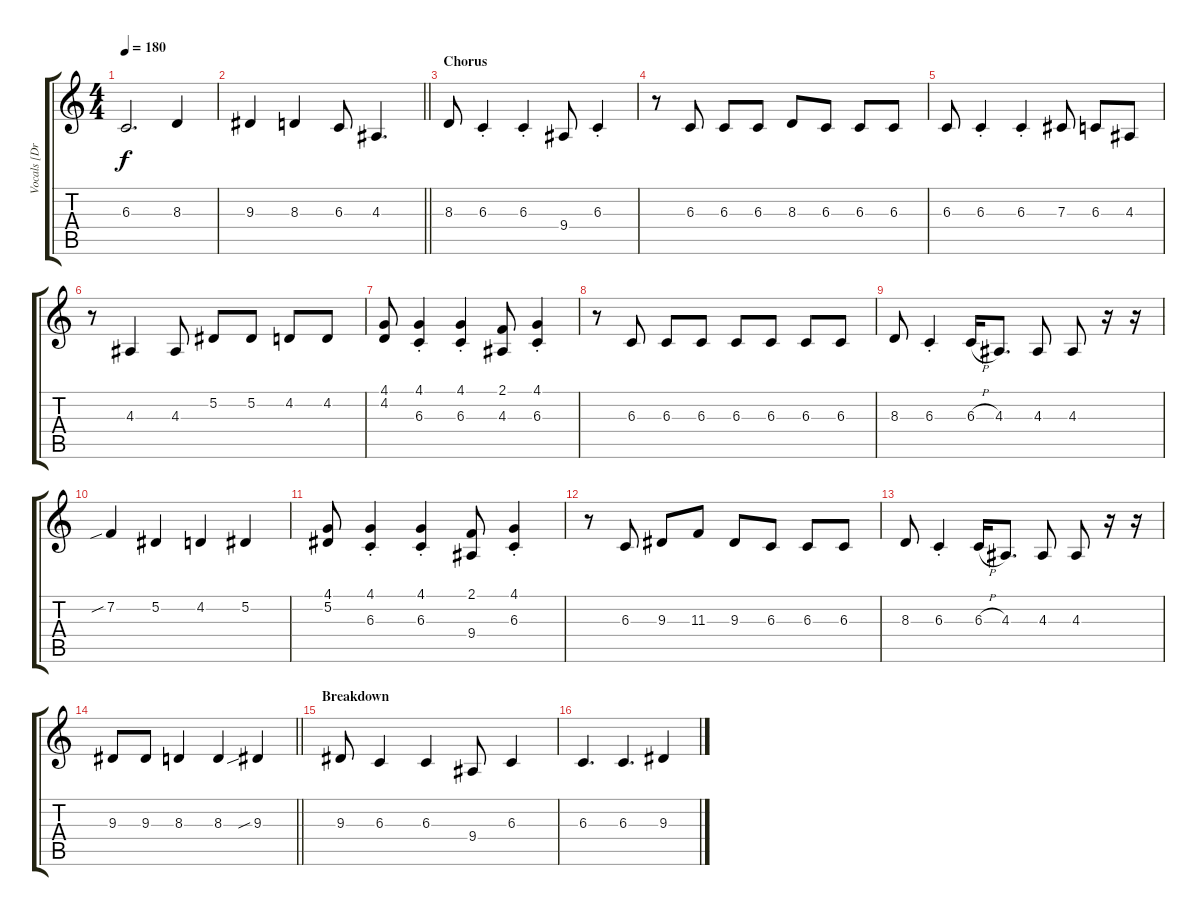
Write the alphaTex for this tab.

\track ("Vocals [Draiman]" "Vocals [Dr") {instrument clarinet}
\staff {score tabs}
\tuning (Eb4 Bb3 Gb3 Db3 Ab2 Db2) {hide}
\ts (4 4)
\tempo 180
\clef g2
\ks c
6.3.2{d dy f} 8.3.4 |
\barLineRight lightlight
9.3.4 8.3.4 6.3.8 4.3.4{d} |
\section ("" "Chorus")
8.3.8 6.3{st}.4 6.3{st}.4 9.4.8 6.3{st}.4 |
r.8 6.3.8 6.3.8 6.3.8 8.3.8 6.3.8 6.3.8 6.3.8 |
6.3.8 6.3{st}.4 6.3{st}.4 7.3.8 6.3.8 4.3.8 |
r.8 4.3.4 4.3.8 5.2.8 5.2.8 4.2.8 4.2.8 |
(4.1 4.2).8 (4.1{st} 6.3{st}).4 (4.1{st} 6.3{st}).4 (2.1 4.3).8 (4.1{st} 6.3{st}).4 |
r.8 6.3.8 6.3.8 6.3.8 6.3.8 6.3.8 6.3.8 6.3.8 |
8.3.8 6.3{st}.4 6.3{h}.16 4.3.8{d} 4.3.8 4.3.8 r.16 r.16 |
7.2{sib}.4 5.2.4 4.2.4 5.2.4 |
(4.1 5.2).8 (4.1{st} 6.3{st}).4 (4.1{st} 6.3{st}).4 (2.1 9.4).8 (4.1{st} 6.3{st}).4 |
r.8 6.3.8 9.3.8 11.3.8 9.3.8 6.3.8 6.3.8 6.3.8 |
8.3.8 6.3{st}.4 6.3{h}.16 4.3.8{d} 4.3.8 4.3.8 r.16 r.16 |
\barLineRight lightlight
9.3.8 9.3.8 8.3.4 8.3.4 9.3{sib}.4 |
\section ("" "Breakdown")
9.3.8 6.3.4 6.3.4 9.4.8 6.3.4 |
6.3.4{d} 6.3.4{d} 9.3.4
